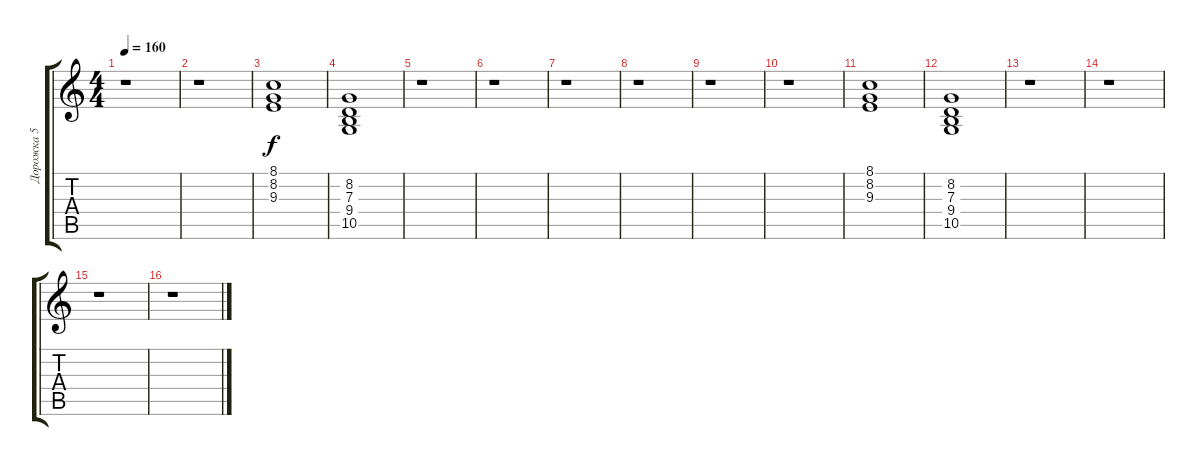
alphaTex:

\track ("Дорожка 5" "Дорожка 5") {instrument stringensemble2}
\staff {score tabs}
\tuning (E4 B3 G3 D3 A2 E2) {hide}
\ts (4 4)
\tempo 160
\clef g2
\ks c
r.1{dy f} |
r.1 |
(8.1 8.2 9.3).1 |
(8.2 7.3 9.4 10.5).1 |
r.1 |
r.1 |
r.1 |
r.1 |
r.1 |
r.1 |
(8.1 8.2 9.3).1 |
(8.2 7.3 9.4 10.5).1 |
r.1 |
r.1 |
r.1 |
r.1
